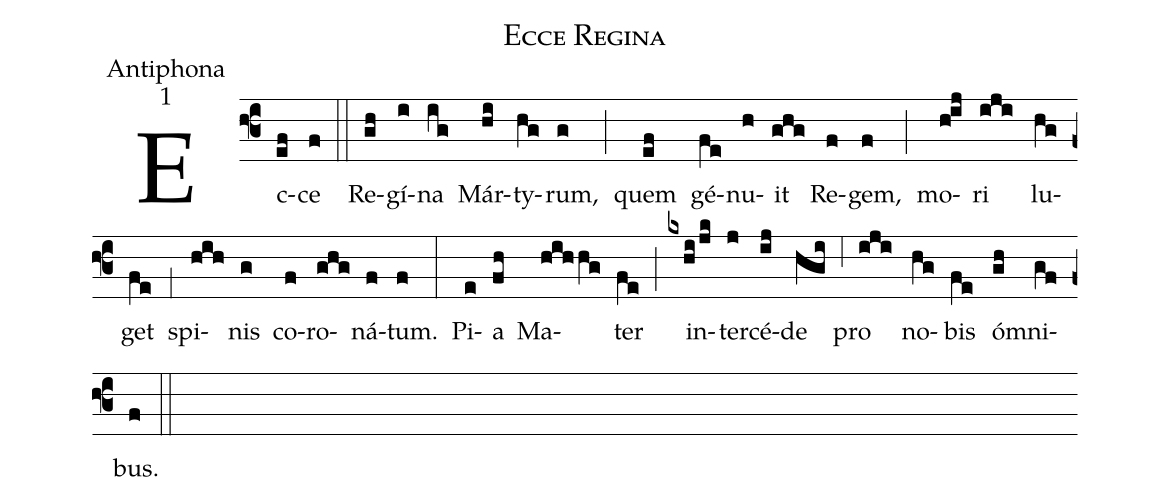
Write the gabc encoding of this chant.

name:Ecce Regina;
office-part:Antiphona;
mode:1;
%%
(f3) Ec(ef)ce(f) (::)
Re(gh)gí(i)na(ig) Már(hi)ty(hg)rum,(g) (;) quem(ef) gé(fe)nu(h)it(ghg) Re(f)gem,(f) (;) mo(h!ij)ri(iji) lu(hg)get(fe) (,1) spi(hih)nis(g) co(f)ro(ghg)ná(f)tum.(f) (:)
Pi(e)a(fh) Ma(hihhg)ter(fe) (;) in(kxhi/jk)ter(j)cé(ij)de(hgi) (,6) pro(iji) no(hg)bis(fe) óm(gh)ni(gf)bus.(f) (::)
